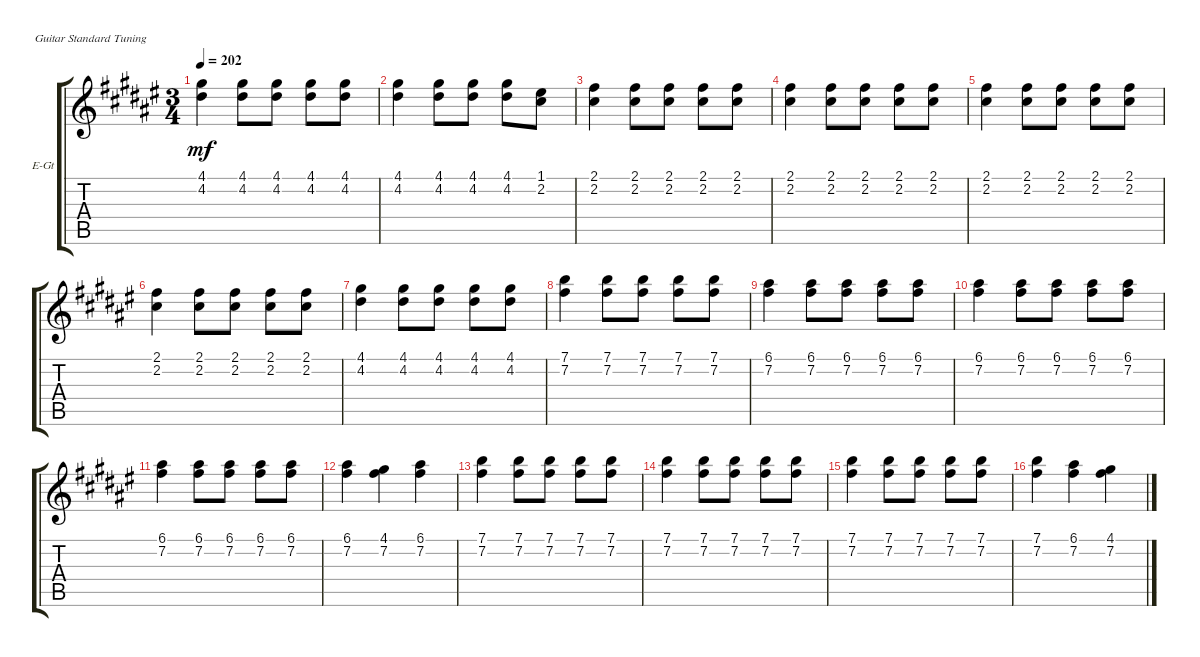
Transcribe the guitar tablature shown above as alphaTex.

\defaultSystemsLayout 4
\bracketExtendMode groupsimilarinstruments
\firstSystemTrackNameOrientation horizontal
\otherSystemsTrackNameOrientation horizontal
\track ("Electric Guitar (Lead)" "E-Gt") {instrument distortionguitar}
\staff {score tabs}
\tuning (E4 B3 G3 D3 A2 E2)
\ts (3 4)
\tempo 202
\clef g2
\scale
0.333333
\ks f#
(4.1 4.2).4{dy mf} (4.1 4.2).8 (4.1 4.2).8 (4.1 4.2).8 (4.1 4.2).8 |
\scale
0.333333 (4.1 4.2).4 (4.1 4.2).8 (4.1 4.2).8 (4.1 4.2).8 (2.2 1.1).8 |
\scale
0.333333 (2.1 2.2).4 (2.1 2.2).8 (2.1 2.2).8 (2.1 2.2).8 (2.1 2.2).8 |
\scale
0.333333 (2.1 2.2).4 (2.1 2.2).8 (2.1 2.2).8 (2.1 2.2).8 (2.1 2.2).8 |
\scale
0.333333 (2.1 2.2).4 (2.1 2.2).8 (2.1 2.2).8 (2.1 2.2).8 (2.1 2.2).8 |
\scale
0.333333 (2.1 2.2).4 (2.1 2.2).8 (2.1 2.2).8 (2.1 2.2).8 (2.1 2.2).8 |
\scale
0.333333 (4.1 4.2).4 (4.1 4.2).8 (4.1 4.2).8 (4.1 4.2).8 (4.1 4.2).8 |
\scale
0.333333 (7.1 7.2).4 (7.1 7.2).8 (7.1 7.2).8 (7.1 7.2).8 (7.1 7.2).8 |
\scale
0.333333 (6.1 7.2).4 (6.1 7.2).8 (6.1 7.2).8 (6.1 7.2).8 (6.1 7.2).8 |
\scale
0.333333 (6.1 7.2).4 (6.1 7.2).8 (6.1 7.2).8 (6.1 7.2).8 (6.1 7.2).8 |
\scale
0.333333 (6.1 7.2).4 (6.1 7.2).8 (6.1 7.2).8 (6.1 7.2).8 (6.1 7.2).8 |
\scale
0.333333 (6.1 7.2).4 (4.1 7.2).4 (6.1 7.2).4 |
\scale
0.333333 (7.1 7.2).4 (7.1 7.2).8 (7.1 7.2).8 (7.1 7.2).8 (7.1 7.2).8 |
\scale
0.333333 (7.1 7.2).4 (7.1 7.2).8 (7.1 7.2).8 (7.1 7.2).8 (7.1 7.2).8 |
\scale
0.333333 (7.1 7.2).4 (7.1 7.2).8 (7.1 7.2).8 (7.1 7.2).8 (7.1 7.2).8 |
\scale
0.333333 (7.1 7.2).4 (6.1 7.2).4 (4.1 7.2).4
